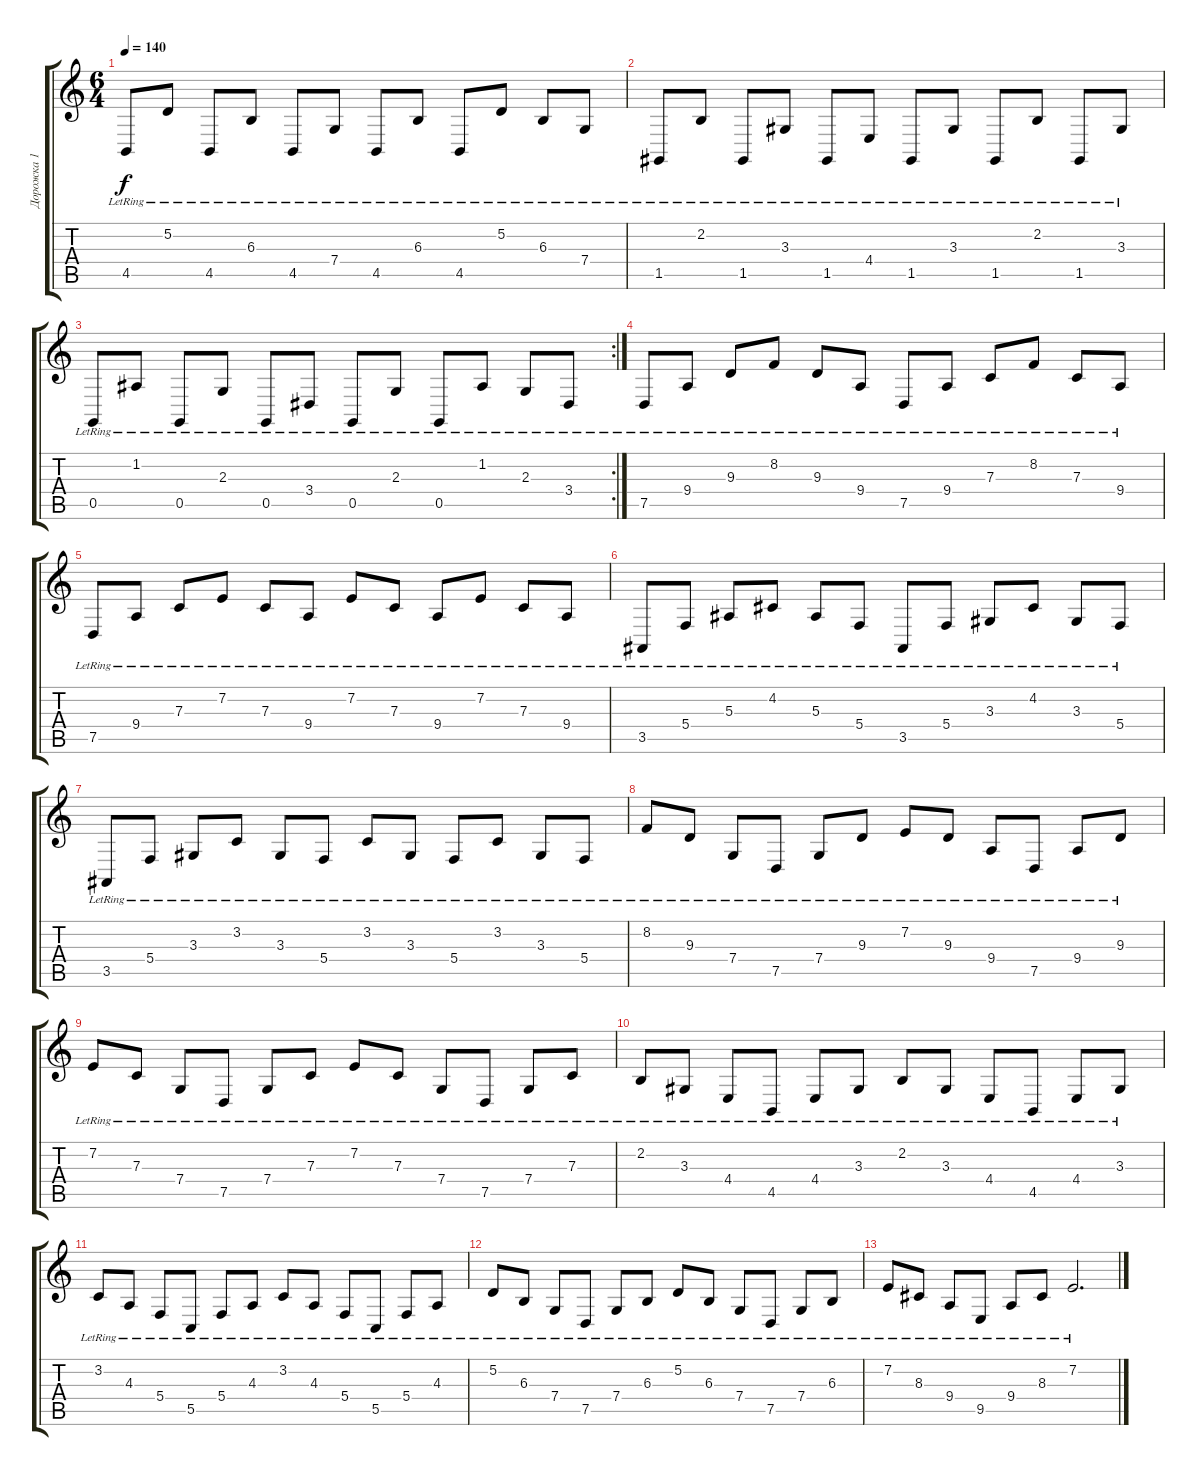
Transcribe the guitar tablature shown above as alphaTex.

\track ("Дорожка 1" "Дорожка 1") {instrument acousticgrandpiano}
\staff {score tabs}
\tuning (D4 A3 F3 C3 G2 D2) {hide}
\ts (6 4)
\tempo 140
\clef g2
\ks c
4.5{lr}.8{dy f} 5.2{lr}.8 4.5{lr}.8 6.3{lr}.8 4.5{lr}.8 7.4{lr}.8 4.5{lr}.8 6.3{lr}.8 4.5{lr}.8 5.2{lr}.8 6.3{lr}.8 7.4{lr}.8 |
1.5{lr}.8 2.2{lr}.8 1.5{lr}.8 3.3{lr}.8 1.5{lr}.8 4.4{lr}.8 1.5{lr}.8 3.3{lr}.8 1.5{lr}.8 2.2{lr}.8 1.5{lr}.8 3.3{lr}.8 |
\rc 2
0.5{lr}.8 1.2{lr}.8 0.5{lr}.8 2.3{lr}.8 0.5{lr}.8 3.4{lr}.8 0.5{lr}.8 2.3{lr}.8 0.5{lr}.8 1.2{lr}.8 2.3{lr}.8 3.4{lr}.8 |
7.5{lr}.8 9.4{lr}.8 9.3{lr}.8 8.2{lr}.8 9.3{lr}.8 9.4{lr}.8 7.5{lr}.8 9.4{lr}.8 7.3{lr}.8 8.2{lr}.8 7.3{lr}.8 9.4{lr}.8 |
7.5{lr}.8 9.4{lr}.8 7.3{lr}.8 7.2{lr}.8 7.3{lr}.8 9.4{lr}.8 7.2{lr}.8 7.3{lr}.8 9.4{lr}.8 7.2{lr}.8 7.3{lr}.8 9.4{lr}.8 |
3.5{lr}.8 5.4{lr}.8 5.3{lr}.8 4.2{lr}.8 5.3{lr}.8 5.4{lr}.8 3.5{lr}.8 5.4{lr}.8 3.3{lr}.8 4.2{lr}.8 3.3{lr}.8 5.4{lr}.8 |
3.5{lr}.8 5.4{lr}.8 3.3{lr}.8 3.2{lr}.8 3.3{lr}.8 5.4{lr}.8 3.2{lr}.8 3.3{lr}.8 5.4{lr}.8 3.2{lr}.8 3.3{lr}.8 5.4{lr}.8 |
8.2{lr}.8 9.3{lr}.8 7.4{lr}.8 7.5{lr}.8 7.4{lr}.8 9.3{lr}.8 7.2{lr}.8 9.3{lr}.8 9.4{lr}.8 7.5{lr}.8 9.4{lr}.8 9.3{lr}.8 |
7.2{lr}.8 7.3{lr}.8 7.4{lr}.8 7.5{lr}.8 7.4{lr}.8 7.3{lr}.8 7.2{lr}.8 7.3{lr}.8 7.4{lr}.8 7.5{lr}.8 7.4{lr}.8 7.3{lr}.8 |
2.2{lr}.8 3.3{lr}.8 4.4{lr}.8 4.5{lr}.8 4.4{lr}.8 3.3{lr}.8 2.2{lr}.8 3.3{lr}.8 4.4{lr}.8 4.5{lr}.8 4.4{lr}.8 3.3{lr}.8 |
3.2{lr}.8 4.3{lr}.8 5.4{lr}.8 5.5{lr}.8 5.4{lr}.8 4.3{lr}.8 3.2{lr}.8 4.3{lr}.8 5.4{lr}.8 5.5{lr}.8 5.4{lr}.8 4.3{lr}.8 |
5.2{lr}.8 6.3{lr}.8 7.4{lr}.8 7.5{lr}.8 7.4{lr}.8 6.3{lr}.8 5.2{lr}.8 6.3{lr}.8 7.4{lr}.8 7.5{lr}.8 7.4{lr}.8 6.3{lr}.8 |
7.2{lr}.8 8.3{lr}.8 9.4{lr}.8 9.5{lr}.8 9.4{lr}.8 8.3{lr}.8 7.2{lr}.2{d}
